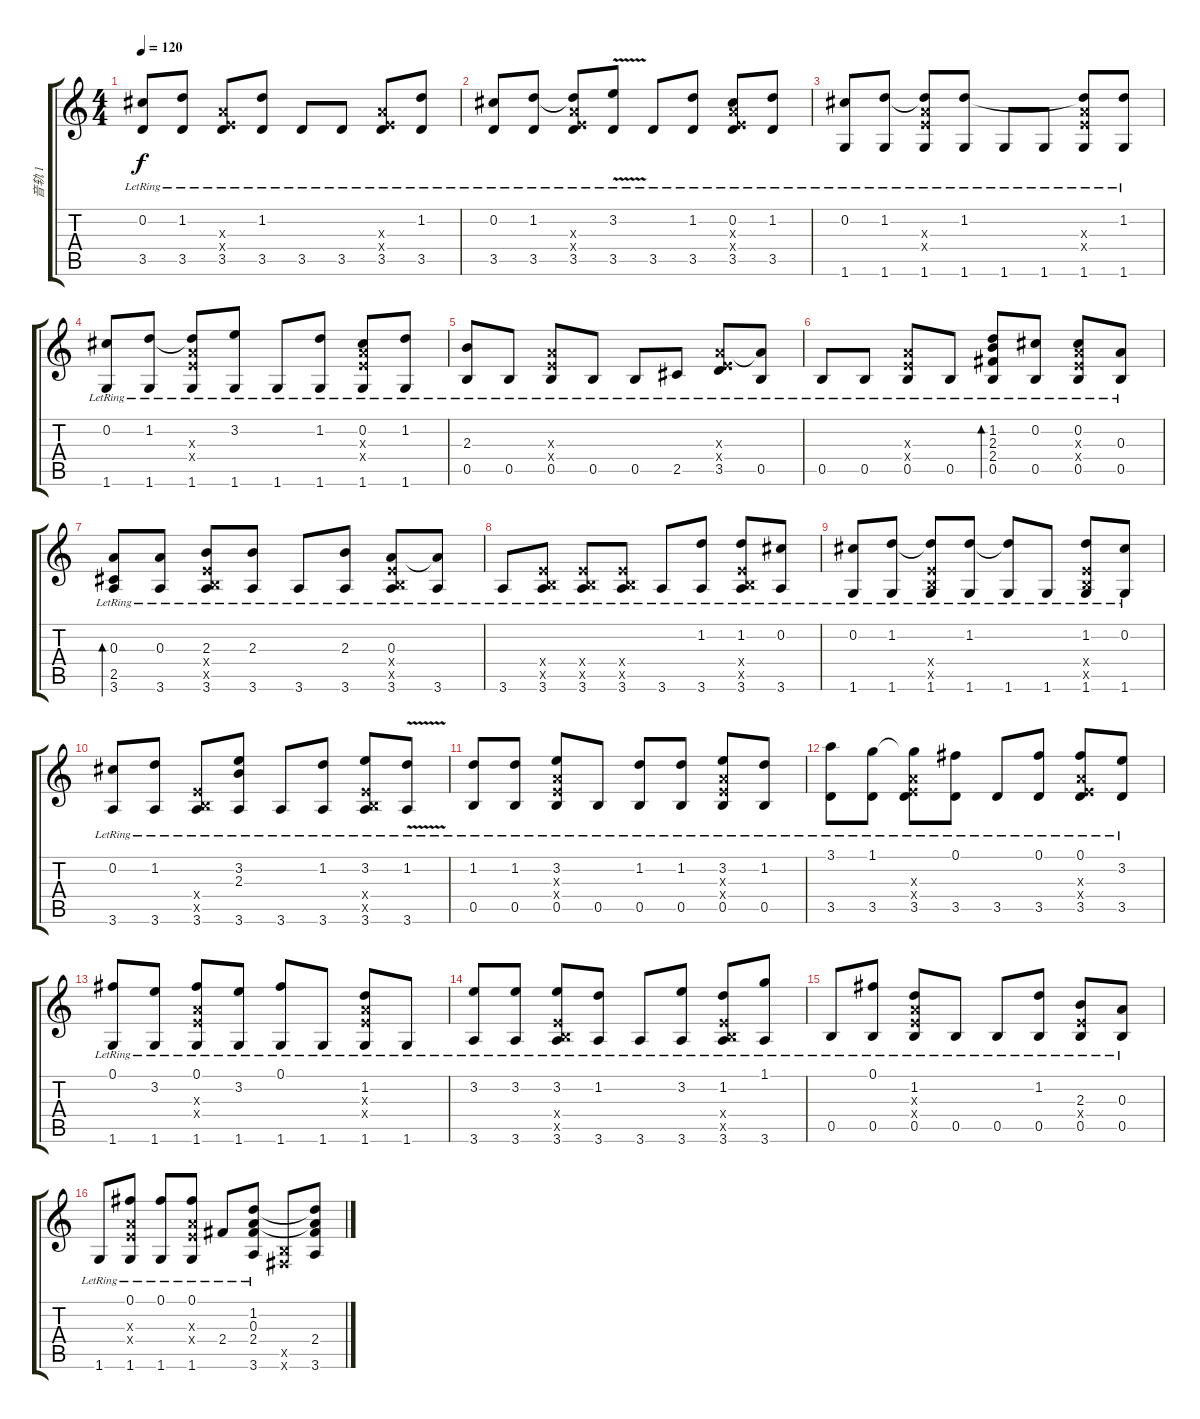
\track ("音轨 1" "音轨 1") {instrument acousticguitarsteel}
\staff {score tabs}
\tuning (Gb4 Db4 A3 E3 B2 Gb2) {hide}
\ts (4 4)
\tempo 120
\clef g2
\ks c
(0.2{lr} 3.5{lr}).8{dy f} (1.2{lr} 3.5{lr}).8 (0.3{x} 0.4{x} 3.5{lr}).8 (1.2{lr} 3.5{lr}).8 3.5{lr}.8 3.5{lr}.8 (0.3{x} 0.4{x} 3.5{lr}).8 (1.2{lr} 3.5{lr}).8 |
(0.2{lr} 3.5{lr}).8 (1.2{lr} 3.5{lr}).8 (1.2{t} 0.3{x} 0.4{x} 3.5{lr}).8 (3.2{v lr} 3.5{lr}).8 3.5{lr}.8 (1.2{lr} 3.5{lr}).8 (0.2{lr} 0.3{x} 0.4{x} 3.5{lr}).8 (1.2{lr} 3.5{lr}).8 |
(0.2{lr} 1.6{lr}).8 (1.2{lr} 1.6{lr}).8 (1.2{t} 0.3{x} 0.4{x} 1.6{lr}).8 (1.2{lr} 1.6{lr}).8 1.6{lr}.8 1.6{lr}.8 (1.2{t} 0.3{x} 0.4{x} 1.6{lr}).8 (1.2{lr} 1.6{lr}).8 |
(0.2{lr} 1.6{lr}).8 (1.2{lr} 1.6{lr}).8 (1.2{t} 0.3{x} 0.4{x} 1.6{lr}).8 (3.2{lr} 1.6{lr}).8 1.6{lr}.8 (1.2{lr} 1.6{lr}).8 (0.2{lr} 0.3{x} 0.4{x} 1.6{lr}).8 (1.2{lr} 1.6{lr}).8 |
(2.3{lr} 0.5{lr}).8 0.5{lr}.8 (0.3{x} 0.4{x} 0.5{lr}).8 0.5{lr}.8 0.5{lr}.8 2.5{lr}.8 (0.3{x} 0.4{x} 3.5{lr}).8 (0.3{t} 0.5{lr}).8 |
0.5{lr}.8 0.5{lr}.8 (0.3{x} 0.4{x} 0.5{lr}).8 0.5{lr}.8 (1.2{lr} 2.3{lr} 2.4{lr} 0.5{lr}).8{bd 480} (0.2{lr} 0.5{lr}).8 (0.2{lr} 0.3{x} 0.4{x} 0.5{lr}).8 (0.3{lr} 0.5{lr}).8 |
(0.3{lr} 2.5{lr} 3.6{lr}).8{bd 480} (0.3{lr} 3.6{lr}).8 (2.3{lr} 0.4{x} 0.5{x} 3.6{lr}).8 (2.3{lr} 3.6{lr}).8 3.6{lr}.8 (2.3{lr} 3.6{lr}).8 (0.3{lr} 0.4{x} 0.5{x} 3.6{lr}).8 (0.3{t} 3.6{lr}).8 |
3.6{lr}.8 (0.4{x} 0.5{x} 3.6{lr}).8 (0.4{x} 0.5{x} 3.6{lr}).8 (0.4{x} 0.5{x} 3.6{lr}).8 3.6{lr}.8 (1.2{lr} 3.6{lr}).8 (1.2{lr} 0.4{x} 0.5{x} 3.6{lr}).8 (0.2{lr} 3.6{lr}).8 |
(0.2{lr} 1.6{lr}).8 (1.2{lr} 1.6{lr}).8 (1.2{t} 0.4{x} 0.5{x} 1.6{lr}).8 (1.2{lr} 1.6{lr}).8 (1.2{t} 1.6{lr}).8 1.6{lr}.8 (1.2{lr} 0.4{x} 0.5{x} 1.6{lr}).8 (0.2{lr} 1.6{lr}).8 |
(0.2{lr} 3.6{lr}).8 (1.2{lr} 3.6{lr}).8 (0.4{x} 0.5{x} 3.6{lr}).8 (3.2{lr} 2.3{lr} 3.6{lr}).8 3.6{lr}.8 (1.2{lr} 3.6{lr}).8 (3.2{lr} 0.4{x} 0.5{x} 3.6{lr}).8 (1.2{v lr} 3.6{lr}).8 |
(1.2{lr} 0.5{lr}).8 (1.2{lr} 0.5{lr}).8 (3.2{lr} 0.3{x} 0.4{x} 0.5{lr}).8 0.5{lr}.8 (1.2{lr} 0.5{lr}).8 (1.2{lr} 0.5{lr}).8 (3.2{lr} 0.3{x} 0.4{x} 0.5{lr}).8 (1.2{lr} 0.5{lr}).8 |
(3.1{lr} 3.5{lr}).8 (1.1{lr} 3.5{lr}).8 (1.1{t} 0.3{x} 0.4{x} 3.5{lr}).8 (0.1{lr} 3.5{lr}).8 3.5{lr}.8 (0.1{lr} 3.5{lr}).8 (0.1{lr} 0.3{x} 0.4{x} 3.5{lr}).8 (3.2{lr} 3.5{lr}).8 |
(0.1{lr} 1.6{lr}).8 (3.2{lr} 1.6{lr}).8 (0.1{lr} 0.3{x} 0.4{x} 1.6{lr}).8 (3.2{lr} 1.6{lr}).8 (0.1{lr} 1.6{lr}).8 1.6{lr}.8 (1.2{lr} 0.3{x} 0.4{x} 1.6{lr}).8 1.6{lr}.8 |
(3.2{lr} 3.6{lr}).8 (3.2{lr} 3.6{lr}).8 (3.2{lr} 0.4{x} 0.5{x} 3.6{lr}).8 (1.2{lr} 3.6{lr}).8 3.6{lr}.8 (3.2{lr} 3.6{lr}).8 (1.2{lr} 0.4{x} 0.5{x} 3.6{lr}).8 (1.1{lr} 3.6{lr}).8 |
0.5{lr}.8 (0.1{lr} 0.5{lr}).8 (1.2{lr} 0.3{x} 0.4{x} 0.5{lr}).8 0.5{lr}.8 0.5{lr}.8 (1.2{lr} 0.5{lr}).8 (2.3{lr} 0.4{x} 0.5{lr}).8 (0.3{lr} 0.5{lr}).8 |
1.6{lr}.8 (0.1{lr} 0.3{x} 0.4{x} 1.6{lr}).8 (0.1{lr} 1.6{lr}).8 (0.1{lr} 0.3{x} 0.4{x} 1.6{lr}).8 2.4{lr}.8 (1.2{lr} 0.3{lr} 2.4 3.6).8 (0.5{x} 0.6{x}).8 (1.2{t} 0.3{t} 2.4 3.6).8
